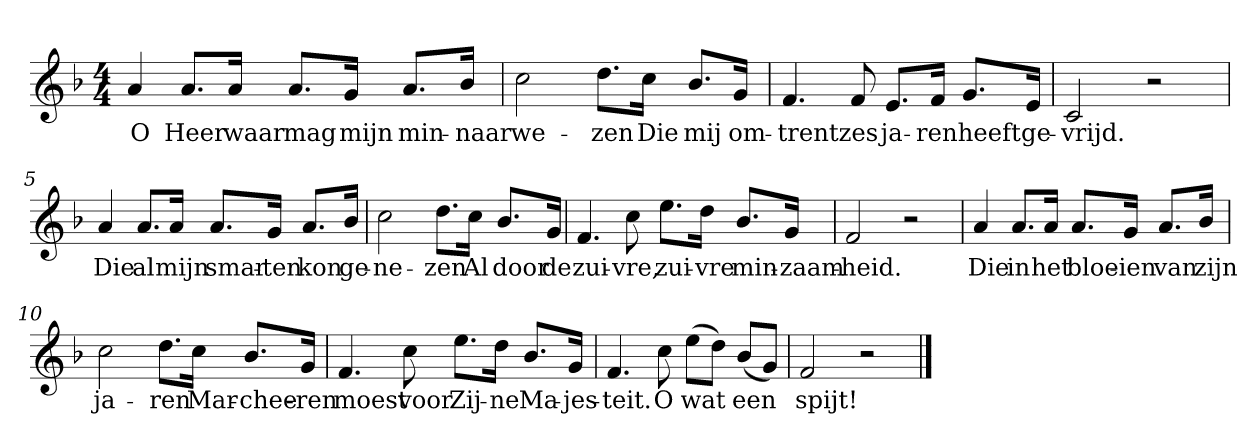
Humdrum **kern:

**kern	**text
*part1	*part1
*staff1	*staff1
*clefG2	*
*k[b-]	*
*F:	*
*M4/4	*
*MM120	*
=1	=1
4a	O
8.a/L	Heer
16a/Jk	waar
8.a/L	mag
16g/Jk	mijn
8.a/L	min-
16b-/Jk	-naar
=2	=2
2cc	we-
8.dd\L	-zen
16cc\Jk	Die
8.b-/L	mij
16g/Jk	om-
=3	=3
4.f	-trent
8f	zes
8.e/L	ja-
16f/Jk	-ren
8.g/L	heeft
16e/Jk	ge-
=4	=4
2c	-vrijd.
2r	.
=5	=5
4a	Die
8.a/L	al
16a/Jk	mijn
8.a/L	smar-
16g/Jk	-ten
8.a/L	kon
16b-/Jk	ge-
=6	=6
2cc	-ne-
8.dd\L	-zen
16cc\Jk	Al
8.b-/L	door
16g/Jk	de
=7	=7
4.f	zui-
8cc	-vre,
8.ee\L	zui-
16dd\Jk	-vre
8.b-/L	min-
16g/Jk	-zaam-
=8	=8
2f	-heid.
2r	.
=9	=9
4a	Die
8.a/L	in
16a/Jk	het
8.a/L	bloe-
16g/Jk	-ien
8.a/L	van
16b-/Jk	zijn
=10	=10
2cc	ja-
8.dd\L	-ren
16cc\Jk	Mar-
8.b-/L	-chee-
16g/Jk	-ren
=11	=11
4.f	moest
8cc	voor
8.ee\L	Zij-
16dd\Jk	-ne
8.b-/L	Ma-
16g/Jk	-jes-
=12	=12
4.f	-teit.
8cc	O
(8ee\L	wat
8dd\J)	.
(8b-/L	een
8g/J)	.
=13	=13
2f	spijt!
2r	.
==	==
*-	*-
